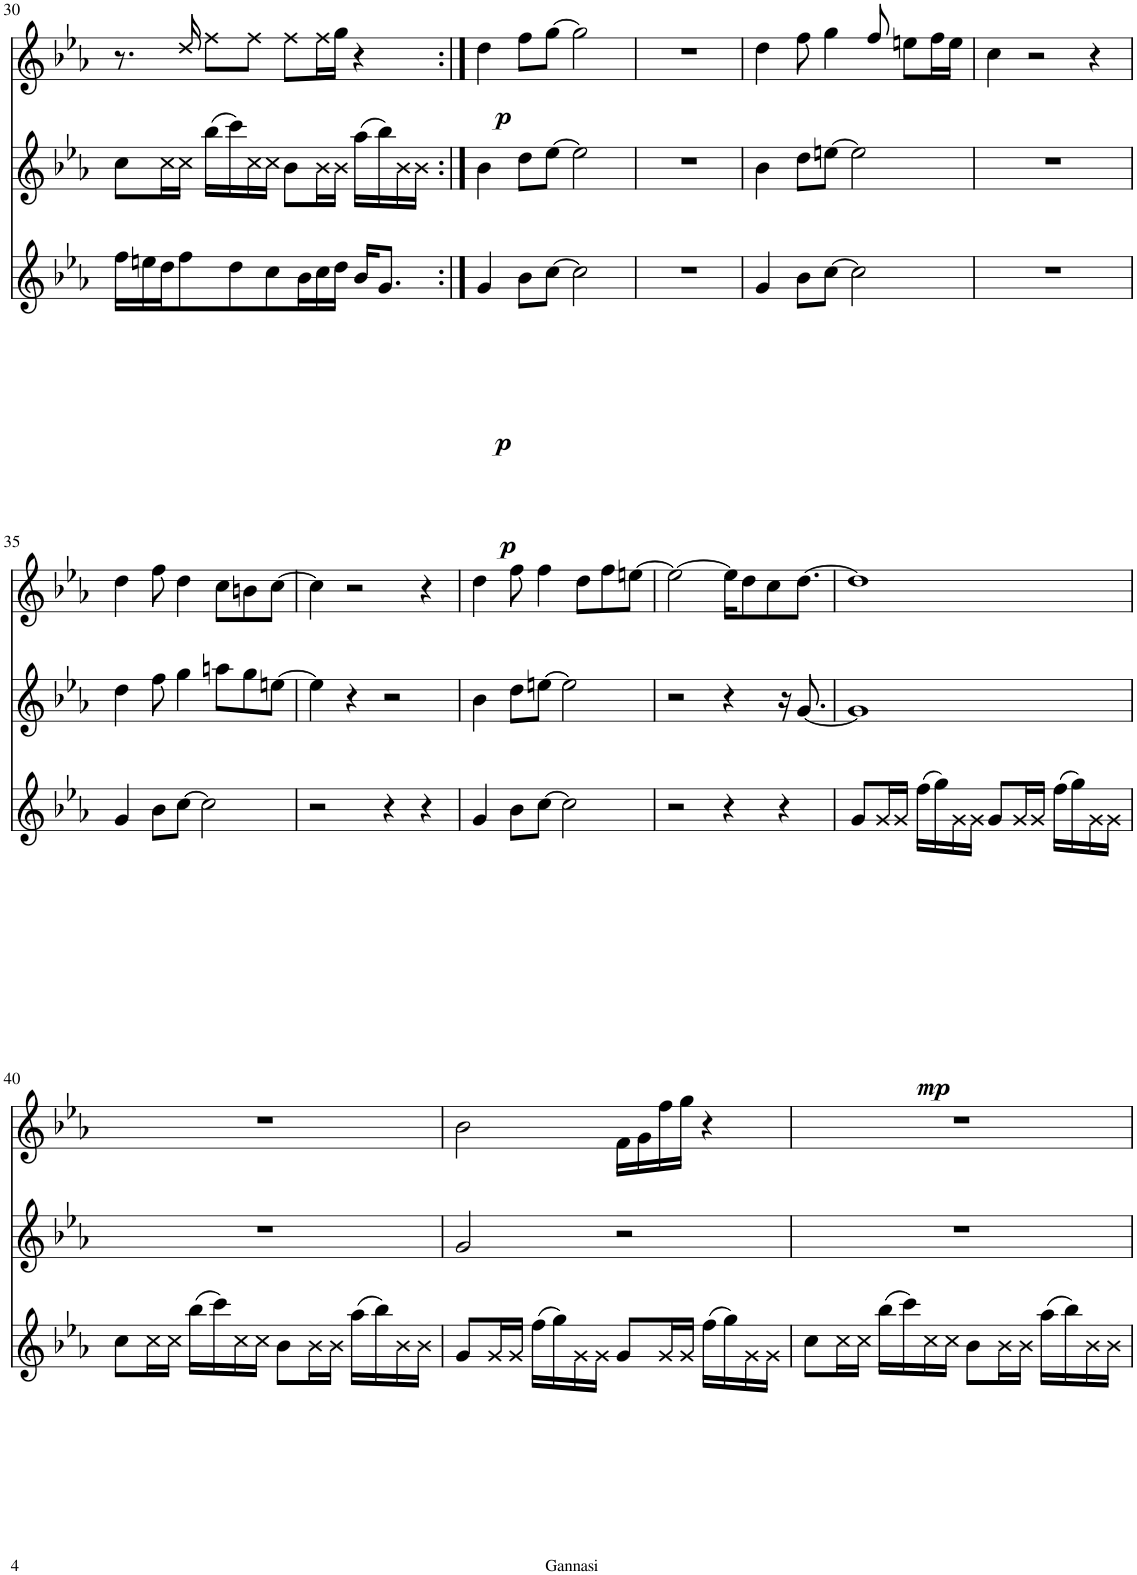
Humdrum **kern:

**kern	**dynam	**kern	**kern	**dynam
*part3	*part3	*part2	*part1	*part1
*staff3	*staff3	*staff2	*staff1	*staff1
*I"Alto Recorder	*	*I"Alto Recorder	*I"Alto Recorder	*
*I'Rec	*	*I'Rec	*I'Rec	*
!!LO:PB:g=z
*clefG2	*	*clefG2	*clefG2	*
*k[b-e-a-]	*	*k[b-e-a-]	*k[b-e-a-]	*
*M4/4	*	*M4/4	*M4/4	*
=30	=30	=30	=30	=30
16ff\LL	.	8cc\L	8.r	.
16een\	.	.	.	.
16dd\J	.	16cc\L	.	.
8ff\	.	16cc\JJ	16dd/	.
.	.	(16bb-\LL	8ff\L	.
8dd\	.	16ccc\)	.	.
.	.	16cc\	8ff\J	.
8cc\	.	16cc\JJ	.	.
.	.	8b-\L	8ff\L	.
16b-\L	.	.	.	.
16cc\	.	16b-\L	16ff\L	.
16dd\JJ	.	16b-\JJ	16gg\JJ	.
16b-/KL	.	(16aa-\LL	4r	.
8.g/J	.	16bb-\)	.	.
.	.	16b-\	.	.
.	.	16b-\JJ	.	.
=31:|!	=31:|!	=31:|!	=31:|!	=31:|!
!	!LO:DY:b	!	!	!
!	!LO:DY:n=1:b	!	!	!LO:DY:b
4g/	p p	4b-\	4dd\	p
8b-\L	.	8dd\L	8ff\L	.
[8cc\J	.	[8ee-\J	[8gg\J	.
2cc\]	.	2ee-\]	2gg\]	.
=32	=32	=32	=32	=32
1r	.	1r	1r	.
=33	=33	=33	=33	=33
4g/	.	4b-\	4dd\	.
8b-\L	.	8dd\L	8ff\	.
[8cc\J	.	[8een\J	4gg\	.
2cc\]	.	2ee\]	.	.
.	.	.	8ff/	.
.	.	.	8een\L	.
.	.	.	16ff\L	.
.	.	.	16ee\JJ	.
=34	=34	=34	=34	=34
1r	.	1r	4cc\	.
.	.	.	2r	.
.	.	.	4r	.
!!LO:LB:g=z
=35	=35	=35	=35	=35
4g/	.	4dd\	4dd\	.
8b-\L	.	8ff\	8ff\	.
[8cc\J	.	4gg\	4dd\	.
2cc\]	.	.	.	.
.	.	8aan\L	8cc\L	.
.	.	8gg\	8bn\	.
.	.	[8een\J	[8cc\J	.
=36	=36	=36	=36	=36
2r	.	4ee\]	4cc\]	.
.	.	4r	2r	.
4r	.	2r	.	.
4r	.	.	4r	.
=37	=37	=37	=37	=37
4g/	.	4b-\	4dd\	.
8b-\L	.	8dd\L	8ff\	.
[8cc\J	.	[8een\J	4ff\	.
2cc\]	.	2ee\]	.	.
.	.	.	8dd\L	.
.	.	.	8ff\	.
.	.	.	[8een\J	.
=38	=38	=38	=38	=38
2r	.	2r	2ee\_	.
4r	.	4r	16ee\KL]	.
.	.	.	8dd\	.
.	.	.	8cc\	.
4r	.	16r	.	.
.	.	[8.g/	[8.dd\J	.
=39	=39	=39	=39	=39
!	!LO:DY:b	!	!	!
8g/L	mp	1g]	1dd]	.
16g/L	.	.	.	.
16g/JJ	.	.	.	.
(16ff\LL	.	.	.	.
16gg\)	.	.	.	.
16g\	.	.	.	.
16g\JJ	.	.	.	.
8g/L	.	.	.	.
16g/L	.	.	.	.
16g/JJ	.	.	.	.
(16ff\LL	.	.	.	.
16gg\)	.	.	.	.
16g\	.	.	.	.
16g\JJ	.	.	.	.
!!LO:LB:g=z
=40	=40	=40	=40	=40
8cc\L	.	1r	1r	.
16cc\L	.	.	.	.
16cc\JJ	.	.	.	.
(16bb-\LL	.	.	.	.
16ccc\)	.	.	.	.
16cc\	.	.	.	.
16cc\JJ	.	.	.	.
8b-\L	.	.	.	.
16b-\L	.	.	.	.
16b-\JJ	.	.	.	.
(16aa-\LL	.	.	.	.
16bb-\)	.	.	.	.
16b-\	.	.	.	.
16b-\JJ	.	.	.	.
=41	=41	=41	=41	=41
8g/L	.	2g/	2b-\	.
16g/L	.	.	.	.
16g/JJ	.	.	.	.
(16ff\LL	.	.	.	.
16gg\)	.	.	.	.
16g\	.	.	.	.
16g\JJ	.	.	.	.
8g/L	.	2r	16f\LL	.
.	.	.	16g\	.
16g/L	.	.	16ff\	.
16g/JJ	.	.	16gg\JJ	.
(16ff\LL	.	.	4r	.
16gg\)	.	.	.	.
16g\	.	.	.	.
16g\JJ	.	.	.	.
=42	=42	=42	=42	=42
8cc\L	.	1r	1r	.
16cc\L	.	.	.	.
16cc\JJ	.	.	.	.
(16bb-\LL	.	.	.	.
16ccc\)	.	.	.	.
16cc\	.	.	.	.
16cc\JJ	.	.	.	.
8b-\L	.	.	.	.
16b-\L	.	.	.	.
16b-\JJ	.	.	.	.
(16aa-\LL	.	.	.	.
16bb-\)	.	.	.	.
16b-\	.	.	.	.
16b-\JJ	.	.	.	.
=	=	=	=	=
*-	*-	*-	*-	*-
